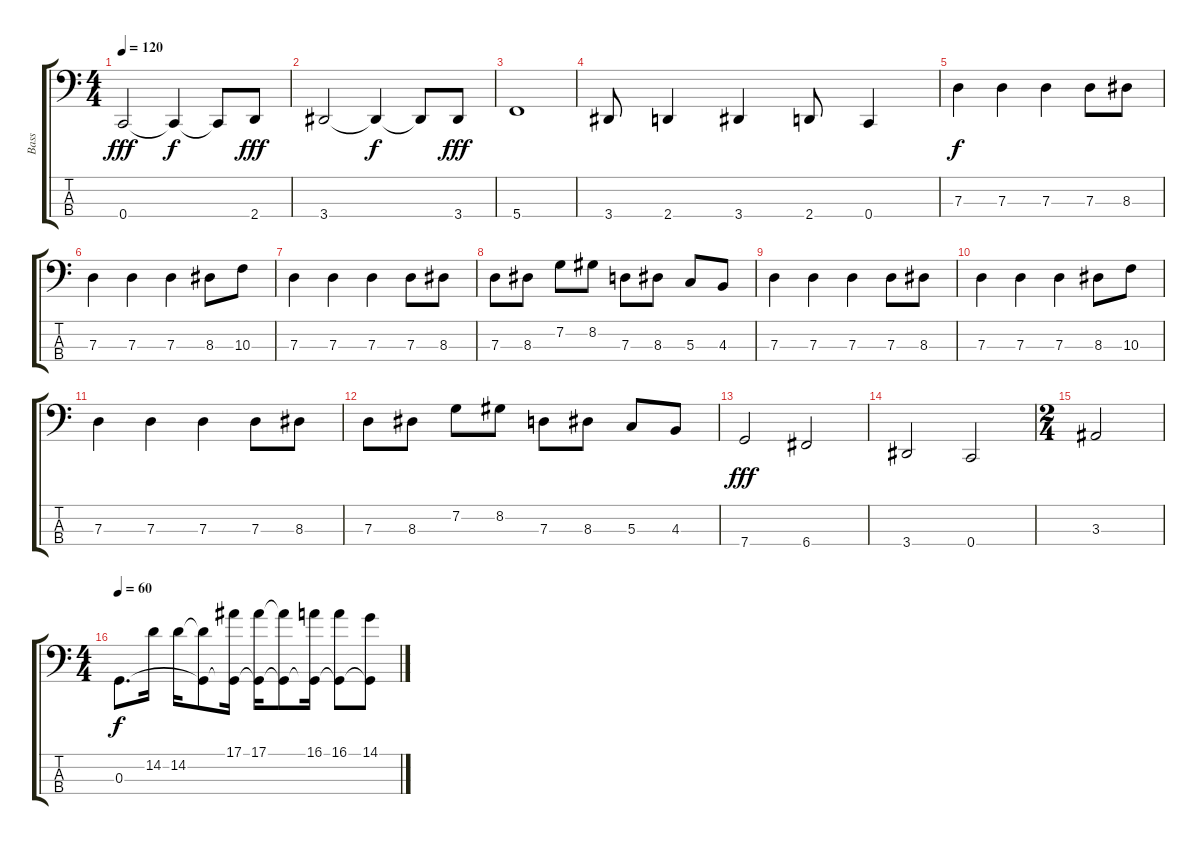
\track ("Bass" "Bass") {instrument electricbassfinger}
\staff {score tabs}
\tuning (F2 C2 G1 C1) {hide}
\ts (4 4)
\tempo 120
\clef f4
\ks c
0.4.2{dy fff} 0.4{t}.4{dy f} 0.4{t}.8 2.4.8{dy fff} |
3.4.2 3.4{t}.4{dy f} 3.4{t}.8 3.4.8{dy fff} |
5.4.1 |
3.4.8 2.4.4 3.4.4 2.4.8 0.4.4 |
7.3.4{dy f} 7.3.4 7.3.4 7.3.8 8.3.8 |
7.3.4 7.3.4 7.3.4 8.3.8 10.3.8 |
7.3.4 7.3.4 7.3.4 7.3.8 8.3.8 |
7.3.8 8.3.8 7.2.8 8.2.8 7.3.8 8.3.8 5.3.8 4.3.8 |
7.3.4 7.3.4 7.3.4 7.3.8 8.3.8 |
7.3.4 7.3.4 7.3.4 8.3.8 10.3.8 |
7.3.4 7.3.4 7.3.4 7.3.8 8.3.8 |
7.3.8 8.3.8 7.2.8 8.2.8 7.3.8 8.3.8 5.3.8 4.3.8 |
7.4.2{dy fff} 6.4.2 |
3.4.2 0.4.2 |
\ts (2 4)
3.3.2 |
\ts (4 4)
\tempo 60
0.3.8{d dy f balance 4 instrument electricbassfinger} 14.2.16 14.2.16 (14.2{t} 0.3{t}).8 (17.1 0.3{t}).16 (17.1 0.3{t}).16 (17.1{t} 0.3{t}).8 (16.1 0.3{t}).16 (16.1 0.3{t}).8 (14.1 0.3{t}).8
